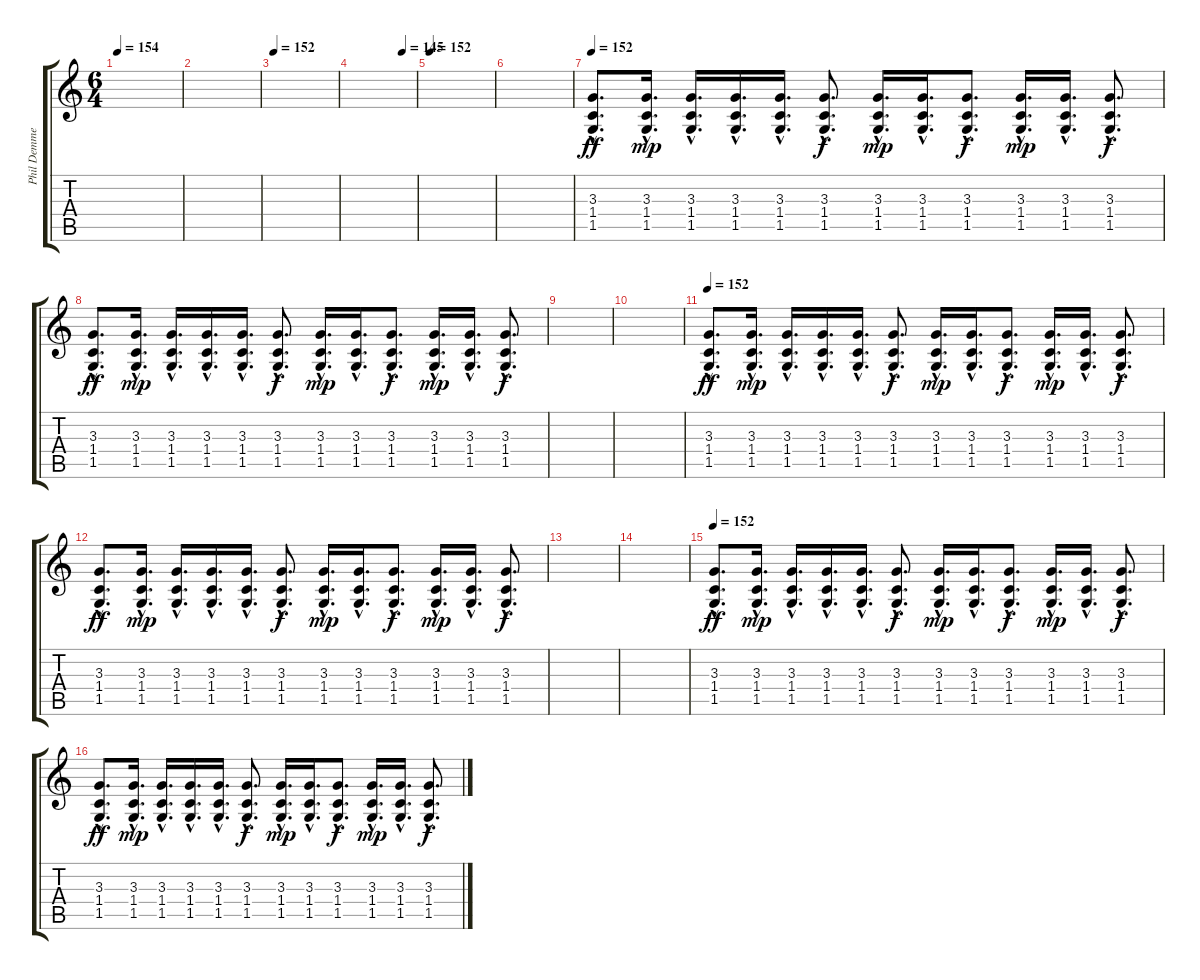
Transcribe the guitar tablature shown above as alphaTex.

\track ("Phil Demmel" "Phil Demme") {instrument acousticguitarsteel}
\staff {score tabs}
\tuning (Db4 Ab3 E3 B2 Gb2 B1) {hide}
\ts (6 4)
\tempo 154
\clef g2
\ks c
|
|
\tempo 152
|
\tempo (145 0.7916666666666666)
|
\tempo 152
|
|
\tempo 152
(3.3{hac} 1.4{hac} 1.5{hac}).8{d dy ff} (3.3{hac} 1.4{hac} 1.5{hac}).16{d dy mp} (3.3{hac} 1.4{hac} 1.5{hac}).16{d} (3.3{hac} 1.4{hac} 1.5{hac}).16{d} (3.3{hac} 1.4{hac} 1.5{hac}).16{d} (3.3{hac} 1.4{hac} 1.5{hac}).8{d dy f} (3.3{hac} 1.4{hac} 1.5{hac}).16{d dy mp} (3.3{hac} 1.4{hac} 1.5{hac}).16{d} (3.3{hac} 1.4{hac} 1.5{hac}).8{d dy f} (3.3{hac} 1.4{hac} 1.5{hac}).16{d dy mp} (3.3{hac} 1.4{hac} 1.5{hac}).16{d} (3.3{hac} 1.4{hac} 1.5{hac}).8{d dy f} |
(3.3{hac} 1.4{hac} 1.5{hac}).8{d dy ff} (3.3{hac} 1.4{hac} 1.5{hac}).16{d dy mp} (3.3{hac} 1.4{hac} 1.5{hac}).16{d} (3.3{hac} 1.4{hac} 1.5{hac}).16{d} (3.3{hac} 1.4{hac} 1.5{hac}).16{d} (3.3{hac} 1.4{hac} 1.5{hac}).8{d dy f} (3.3{hac} 1.4{hac} 1.5{hac}).16{d dy mp} (3.3{hac} 1.4{hac} 1.5{hac}).16{d} (3.3{hac} 1.4{hac} 1.5{hac}).8{d dy f} (3.3{hac} 1.4{hac} 1.5{hac}).16{d dy mp} (3.3{hac} 1.4{hac} 1.5{hac}).16{d} (3.3{hac} 1.4{hac} 1.5{hac}).8{d dy f} |
|
|
\tempo 152
(3.3{hac} 1.4{hac} 1.5{hac}).8{d dy ff} (3.3{hac} 1.4{hac} 1.5{hac}).16{d dy mp} (3.3{hac} 1.4{hac} 1.5{hac}).16{d} (3.3{hac} 1.4{hac} 1.5{hac}).16{d} (3.3{hac} 1.4{hac} 1.5{hac}).16{d} (3.3{hac} 1.4{hac} 1.5{hac}).8{d dy f} (3.3{hac} 1.4{hac} 1.5{hac}).16{d dy mp} (3.3{hac} 1.4{hac} 1.5{hac}).16{d} (3.3{hac} 1.4{hac} 1.5{hac}).8{d dy f} (3.3{hac} 1.4{hac} 1.5{hac}).16{d dy mp} (3.3{hac} 1.4{hac} 1.5{hac}).16{d} (3.3{hac} 1.4{hac} 1.5{hac}).8{d dy f} |
(3.3{hac} 1.4{hac} 1.5{hac}).8{d dy ff} (3.3{hac} 1.4{hac} 1.5{hac}).16{d dy mp} (3.3{hac} 1.4{hac} 1.5{hac}).16{d} (3.3{hac} 1.4{hac} 1.5{hac}).16{d} (3.3{hac} 1.4{hac} 1.5{hac}).16{d} (3.3{hac} 1.4{hac} 1.5{hac}).8{d dy f} (3.3{hac} 1.4{hac} 1.5{hac}).16{d dy mp} (3.3{hac} 1.4{hac} 1.5{hac}).16{d} (3.3{hac} 1.4{hac} 1.5{hac}).8{d dy f} (3.3{hac} 1.4{hac} 1.5{hac}).16{d dy mp} (3.3{hac} 1.4{hac} 1.5{hac}).16{d} (3.3{hac} 1.4{hac} 1.5{hac}).8{d dy f} |
|
|
\tempo 152
(3.3{hac} 1.4{hac} 1.5{hac}).8{d dy ff} (3.3{hac} 1.4{hac} 1.5{hac}).16{d dy mp} (3.3{hac} 1.4{hac} 1.5{hac}).16{d} (3.3{hac} 1.4{hac} 1.5{hac}).16{d} (3.3{hac} 1.4{hac} 1.5{hac}).16{d} (3.3{hac} 1.4{hac} 1.5{hac}).8{d dy f} (3.3{hac} 1.4{hac} 1.5{hac}).16{d dy mp} (3.3{hac} 1.4{hac} 1.5{hac}).16{d} (3.3{hac} 1.4{hac} 1.5{hac}).8{d dy f} (3.3{hac} 1.4{hac} 1.5{hac}).16{d dy mp} (3.3{hac} 1.4{hac} 1.5{hac}).16{d} (3.3{hac} 1.4{hac} 1.5{hac}).8{d dy f} |
(3.3{hac} 1.4{hac} 1.5{hac}).8{d dy ff} (3.3{hac} 1.4{hac} 1.5{hac}).16{d dy mp} (3.3{hac} 1.4{hac} 1.5{hac}).16{d} (3.3{hac} 1.4{hac} 1.5{hac}).16{d} (3.3{hac} 1.4{hac} 1.5{hac}).16{d} (3.3{hac} 1.4{hac} 1.5{hac}).8{d dy f} (3.3{hac} 1.4{hac} 1.5{hac}).16{d dy mp} (3.3{hac} 1.4{hac} 1.5{hac}).16{d} (3.3{hac} 1.4{hac} 1.5{hac}).8{d dy f} (3.3{hac} 1.4{hac} 1.5{hac}).16{d dy mp} (3.3{hac} 1.4{hac} 1.5{hac}).16{d} (3.3{hac} 1.4{hac} 1.5{hac}).8{d dy f}
